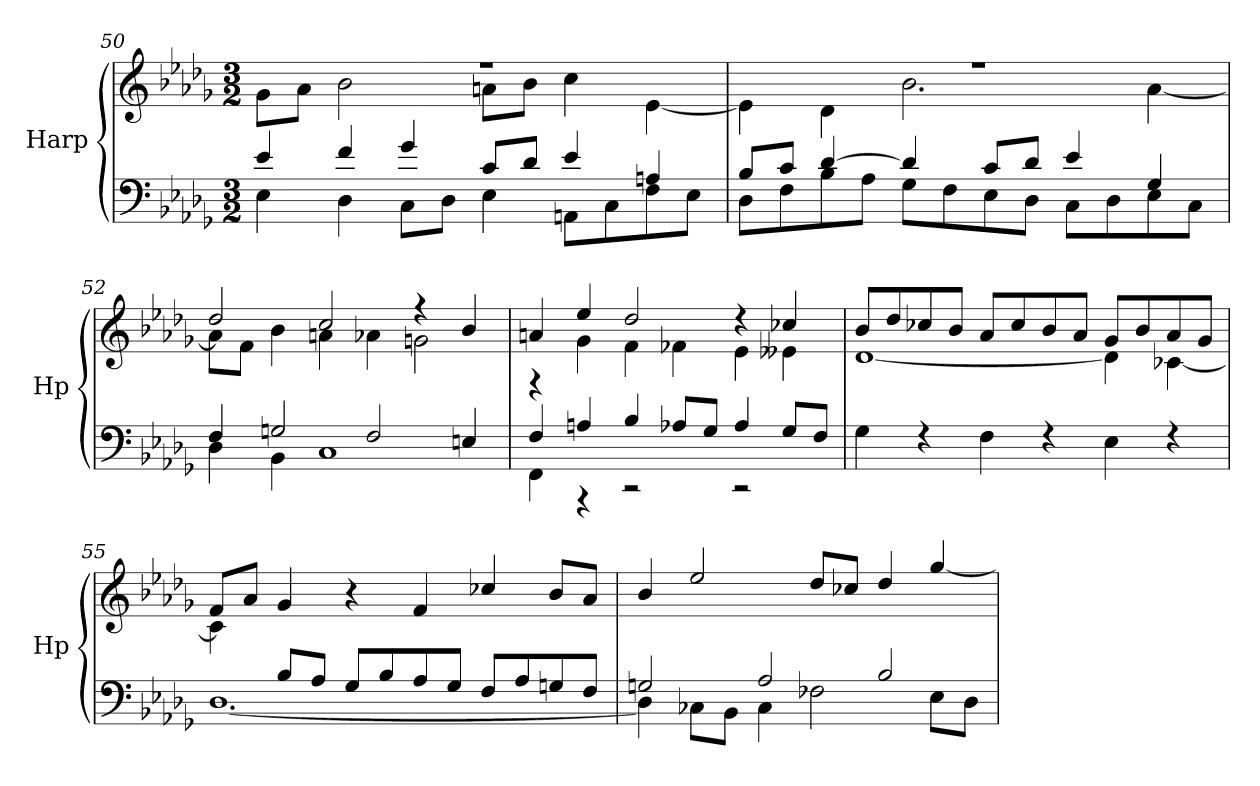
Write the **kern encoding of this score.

**kern	**kern
*part1	*part1
*staff2	*staff1
*I"Harp	*
*I'Hp	*
*clefF4	*clefG2
*k[b-e-a-d-g-]	*k[b-e-a-d-g-]
*M3/2	*M3/2
=50	=50
*^	*^
4e-/	4E-\	1.r	8g-\L
.	.	.	8a-\J
4f/	4D-\	.	2b-\
4g-/	8C\L	.	.
.	8D-\J	.	.
8c/L	4E-\	.	8an\L
8d-/J	.	.	8b-\J
4e-/	8AAn\L	.	4cc\
.	8C\	.	.
4An/	8F\	.	[4e-\
.	8E-\J	.	.
!!LO:LB:g=z	!!
=51	=51	=51	=51
8B-/L	8D-\L	1.r	4e-\]
8c/J	8F\	.	.
[4d-/	8B-\	.	4d-\
.	8A-\J	.	.
4d-/]	8G-\L	.	2.b-\
.	8F\	.	.
8c/L	8E-\	.	.
8d-/J	8D-\J	.	.
4e-/	8C\L	.	.
.	8D-\	.	.
4G-/	8E-\	.	[4a-\
.	8C\J	.	.
=52	=52	=52	=52
4F/	4D-\	2dd-/	8a-\L]
.	.	.	8f\J
2Gn/	4BB-\	.	4b-\
.	1C	2cc/	4an\
2F/	.	.	4a-X\
.	.	4r	2gn\
4En/	.	4b-/	.
=53	=53	=53	=53
4F/	4FF\	4an/	4rF
4An/	4rAAA	4ee-/	4g-\
4B-/	2rCC	2dd-/	4f\
8A-X/L	.	.	4f-X\
8G-/J	.	.	.
4A-/	2rCC	4r	4e-\
8G-/L	.	4cc-X/	4e--X\
8F/J	.	.	.
*v	*v	*	*
!!LO:LB:g=z	!!
=54	=54	=54
4G-\	8b-/L	[1d-
.	8dd-/	.
4rF	8cc-X/	.
.	8b-/J	.
4F\	8a-/L	.
.	8cc-/	.
4rF	8b-/	.
.	8a-/J	.
4E-\	8g-/L	4d-\]
.	8b-/	.
4rF	8a-/	[4c-X\
.	8g-/J	.
=55	=55	=55
*^	*	*
4ryy	[1.D-	8f/L	4c-\]
.	.	8a-/J	.
8B-/L	.	4g-/	1ryy
8A-/J	.	.	.
8G-/L	.	4r	.
8B-/	.	.	.
8A-/	.	4f/	.
8G-/J	.	.	.
8F/L	.	4cc-X/	.
8A-/	.	.	.
8Gn/	.	8b-/L	4ryy
8F/J	.	8a-/J	.
*	*	*v	*v
=56	=56	=56
2Gn/	4D-\]	4b-/
.	8C-X\L	2ee-/
.	8BB-\J	.
2A-/	4C-\	.
.	2F-X\	8dd-/L
.	.	8cc-X/J
2B-/	.	4dd-/
.	8E-\L	[4gg-/
.	8D-\J	.
*v	*v	*
=	=
*-	*-
